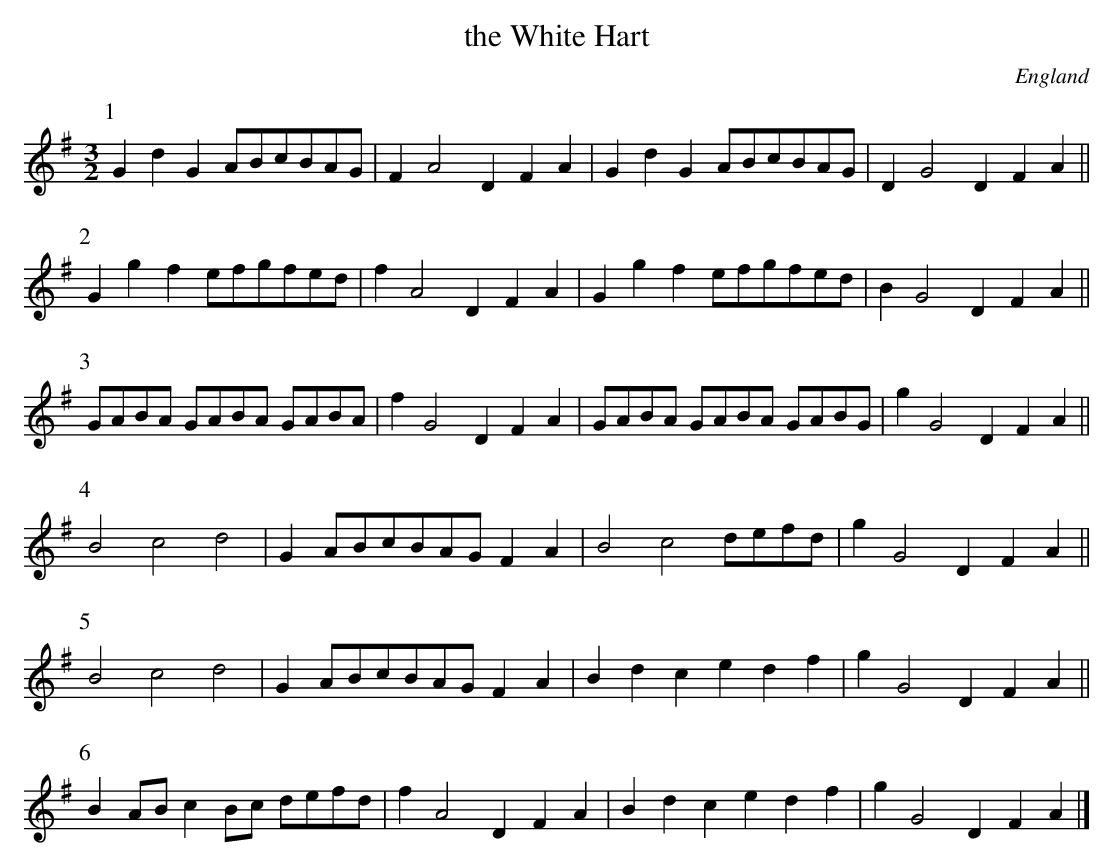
X:1
T:the White Hart
L:1/8
M:3/2
O:England
K:G
P:1
G2 d2 G2 ABcBAG | F2 A4 D2  F2 A2 | G2 d2 G2 ABcBAG | D2 G4 D2 F2 A2 ||
P:2
G2 g2 f2 efgfed | f2 A4 D2  F2 A2 | G2 g2 f2 efgfed | B2 G4 D2 F2 A2 ||
P:3
GABA GABA GABA  | f2 G4 D2  F2 A2 | GABA GABA GABG  | g2 G4 D2 F2 A2 ||
P:4
B4   c4   d4    | G2 ABcBAG F2 A2 | B4   c4   defd  | g2 G4 D2 F2 A2 ||
P:5
B4   c4   d4    | G2 ABcBAG F2 A2 | B2 d2 c2 e2 d2 f2|g2 G4 D2 F2 A2 ||
P:6
B2 AB c2 Bc defd| f2 A4 D2  F2 A2 | B2 d2 c2 e2 d2 f2|g2 G4 D2 F2 A2 |]
